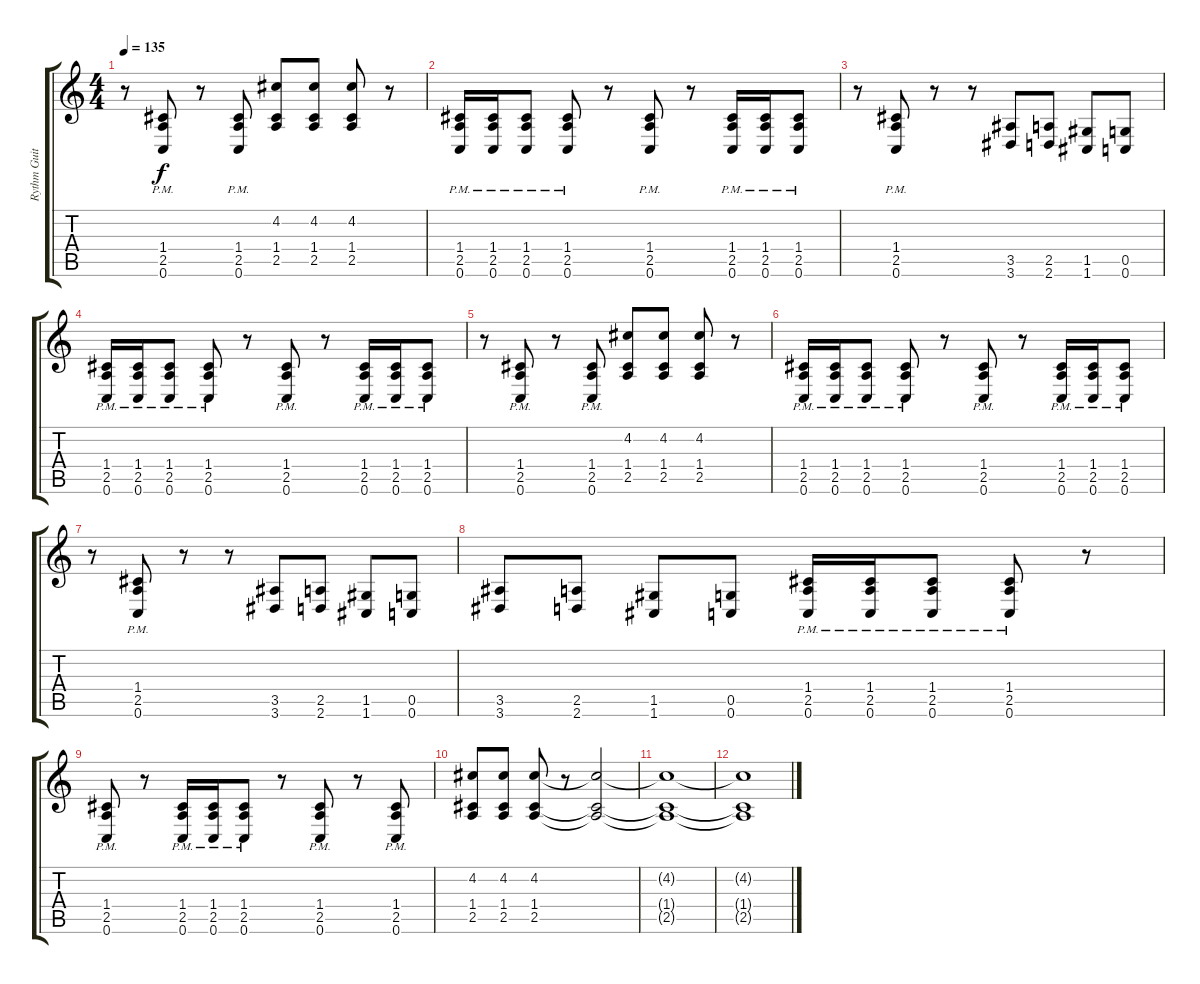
\track ("Rythm Guitar" "Rythm Guit") {instrument distortionguitar}
\staff {score tabs}
\tuning (D4 A3 F3 C3 G2 C2) {hide}
\ts (4 4)
\tempo 135
\clef g2
\ks c
r.8{dy f} (1.4{pm} 2.5{pm} 0.6{pm}).8 r.8 (1.4{pm} 2.5{pm} 0.6{pm}).8 (4.2 1.4 2.5).8 (4.2 1.4 2.5).8 (4.2 1.4 2.5).8 r.8 |
(1.4{pm} 2.5{pm} 0.6{pm}).16 (1.4{pm} 2.5{pm} 0.6{pm}).16 (1.4{pm} 2.5{pm} 0.6{pm}).8 (1.4{pm} 2.5{pm} 0.6{pm}).8 r.8 (1.4{pm} 2.5{pm} 0.6{pm}).8 r.8 (1.4{pm} 2.5{pm} 0.6{pm}).16 (1.4{pm} 2.5{pm} 0.6{pm}).16 (1.4{pm} 2.5{pm} 0.6{pm}).8 |
r.8 (1.4{pm} 2.5{pm} 0.6{pm}).8 r.8 r.8 (3.5 3.6).8 (2.5 2.6).8 (1.5 1.6).8 (0.5 0.6).8 |
(1.4{pm} 2.5{pm} 0.6{pm}).16 (1.4{pm} 2.5{pm} 0.6{pm}).16 (1.4{pm} 2.5{pm} 0.6{pm}).8 (1.4{pm} 2.5{pm} 0.6{pm}).8 r.8 (1.4{pm} 2.5{pm} 0.6{pm}).8 r.8 (1.4{pm} 2.5{pm} 0.6{pm}).16 (1.4{pm} 2.5{pm} 0.6{pm}).16 (1.4{pm} 2.5{pm} 0.6{pm}).8 |
r.8 (1.4{pm} 2.5{pm} 0.6{pm}).8 r.8 (1.4{pm} 2.5{pm} 0.6{pm}).8 (4.2 1.4 2.5).8 (4.2 1.4 2.5).8 (4.2 1.4 2.5).8 r.8 |
(1.4{pm} 2.5{pm} 0.6{pm}).16 (1.4{pm} 2.5{pm} 0.6{pm}).16 (1.4{pm} 2.5{pm} 0.6{pm}).8 (1.4{pm} 2.5{pm} 0.6{pm}).8 r.8 (1.4{pm} 2.5{pm} 0.6{pm}).8 r.8 (1.4{pm} 2.5{pm} 0.6{pm}).16 (1.4{pm} 2.5{pm} 0.6{pm}).16 (1.4{pm} 2.5{pm} 0.6{pm}).8 |
r.8 (1.4{pm} 2.5{pm} 0.6{pm}).8 r.8 r.8 (3.5 3.6).8 (2.5 2.6).8 (1.5 1.6).8 (0.5 0.6).8 |
(3.5 3.6).8 (2.5 2.6).8 (1.5 1.6).8 (0.5 0.6).8 (1.4{pm} 2.5{pm} 0.6{pm}).16 (1.4{pm} 2.5{pm} 0.6{pm}).16 (1.4{pm} 2.5{pm} 0.6{pm}).8 (1.4{pm} 2.5{pm} 0.6{pm}).8 r.8 |
(1.4{pm} 2.5{pm} 0.6{pm}).8 r.8 (1.4{pm} 2.5{pm} 0.6{pm}).16 (1.4{pm} 2.5{pm} 0.6{pm}).16 (1.4{pm} 2.5{pm} 0.6{pm}).8 r.8 (1.4{pm} 2.5{pm} 0.6{pm}).8 r.8 (1.4{pm} 2.5{pm} 0.6{pm}).8 |
(4.2 1.4 2.5).8 (4.2 1.4 2.5).8 (4.2 1.4 2.5).8 r.8 (4.2{t} 1.4{t} 2.5{t}).2 |
(4.2{t} 1.4{t} 2.5{t}).1{volume 0} |
(4.2{t} 1.4{t} 2.5{t}).1
